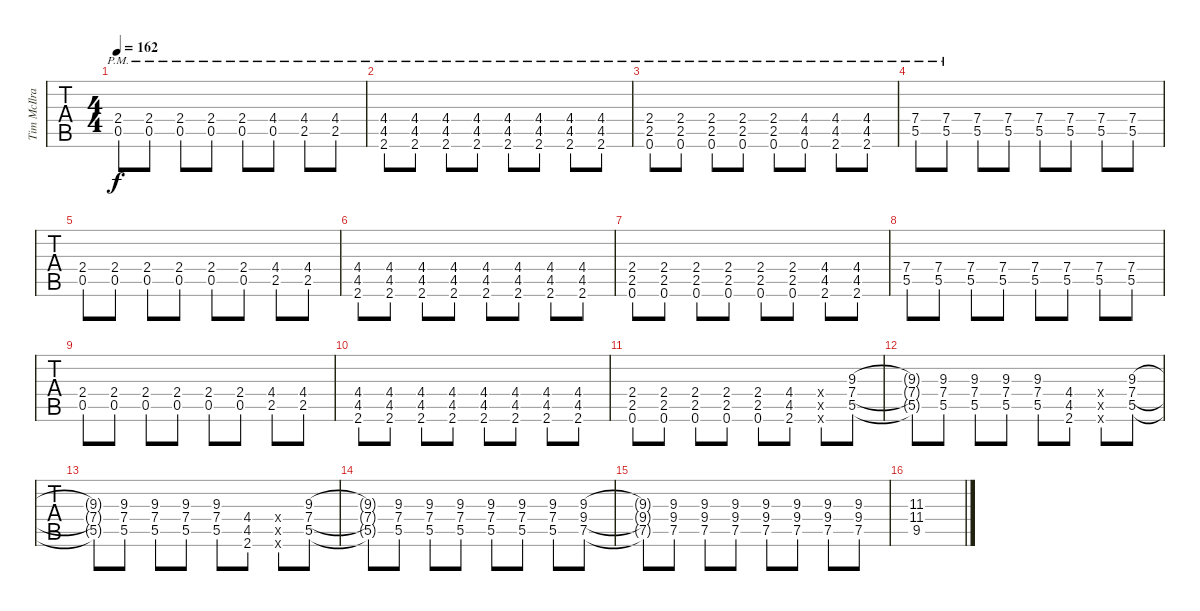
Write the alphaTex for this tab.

\track ("Tim McIlrath - Guitar One" "Tim McIlra") {instrument distortionguitar}
\staff {tabs}
\tuning (Eb4 Bb3 Gb3 Db3 Ab2 Eb2) {hide}
\ts (4 4)
\tempo 162
\clef g2
\ks c
(2.4{pm} 0.5{pm}).8{dy f} (2.4{pm} 0.5{pm}).8 (2.4{pm} 0.5{pm}).8 (2.4{pm} 0.5{pm}).8 (2.4{pm} 0.5{pm}).8 (4.4{pm} 0.5{pm}).8 (4.4{pm} 2.5{pm}).8 (4.4{pm} 2.5{pm}).8 |
(4.4{pm} 4.5{pm} 2.6{pm}).8 (4.4{pm} 4.5{pm} 2.6{pm}).8 (4.4{pm} 4.5{pm} 2.6{pm}).8 (4.4{pm} 4.5{pm} 2.6{pm}).8 (4.4{pm} 4.5{pm} 2.6{pm}).8 (4.4{pm} 4.5{pm} 2.6{pm}).8 (4.4{pm} 4.5{pm} 2.6{pm}).8 (4.4{pm} 4.5{pm} 2.6{pm}).8 |
(2.4{pm} 2.5{pm} 0.6{pm}).8 (2.4{pm} 2.5{pm} 0.6{pm}).8 (2.4{pm} 2.5{pm} 0.6{pm}).8 (2.4{pm} 2.5{pm} 0.6{pm}).8 (2.4{pm} 2.5{pm} 0.6{pm}).8 (4.4{pm} 4.5{pm} 0.6{pm}).8 (4.4{pm} 4.5{pm} 2.6{pm}).8 (4.4{pm} 4.5{pm} 2.6{pm}).8 |
(7.4{pm} 5.5{pm}).8 (7.4{pm} 5.5{pm}).8 (7.4 5.5).8 (7.4 5.5).8 (7.4 5.5).8 (7.4 5.5).8 (7.4 5.5).8 (7.4 5.5).8 |
(2.4 0.5).8 (2.4 0.5).8 (2.4 0.5).8 (2.4 0.5).8 (2.4 0.5).8 (2.4 0.5).8 (4.4 2.5).8 (4.4 2.5).8 |
(4.4 4.5 2.6).8 (4.4 4.5 2.6).8 (4.4 4.5 2.6).8 (4.4 4.5 2.6).8 (4.4 4.5 2.6).8 (4.4 4.5 2.6).8 (4.4 4.5 2.6).8 (4.4 4.5 2.6).8 |
(2.4 2.5 0.6).8 (2.4 2.5 0.6).8 (2.4 2.5 0.6).8 (2.4 2.5 0.6).8 (2.4 2.5 0.6).8 (2.4 2.5 0.6).8 (4.4 4.5 2.6).8 (4.4 4.5 2.6).8 |
(7.4 5.5).8 (7.4 5.5).8 (7.4 5.5).8 (7.4 5.5).8 (7.4 5.5).8 (7.4 5.5).8 (7.4 5.5).8 (7.4 5.5).8 |
(2.4 0.5).8 (2.4 0.5).8 (2.4 0.5).8 (2.4 0.5).8 (2.4 0.5).8 (2.4 0.5).8 (4.4 2.5).8 (4.4 2.5).8 |
(4.4 4.5 2.6).8 (4.4 4.5 2.6).8 (4.4 4.5 2.6).8 (4.4 4.5 2.6).8 (4.4 4.5 2.6).8 (4.4 4.5 2.6).8 (4.4 4.5 2.6).8 (4.4 4.5 2.6).8 |
(2.4 2.5 0.6).8 (2.4 2.5 0.6).8 (2.4 2.5 0.6).8 (2.4 2.5 0.6).8 (2.4 2.5 0.6).8 (4.4 4.5 2.6).8 (2.4{x} 2.5{x} 2.6{x}).8 (9.3 7.4 5.5).8 |
(9.3{t} 7.4{t} 5.5{t}).8 (9.3 7.4 5.5).8 (9.3 7.4 5.5).8 (9.3 7.4 5.5).8 (9.3 7.4 5.5).8 (4.4 4.5 2.6).8 (2.4{x} 2.5{x} 2.6{x}).8 (9.3 7.4 5.5).8 |
(9.3{t} 7.4{t} 5.5{t}).8 (9.3 7.4 5.5).8 (9.3 7.4 5.5).8 (9.3 7.4 5.5).8 (9.3 7.4 5.5).8 (4.4 4.5 2.6).8 (2.4{x} 2.5{x} 2.6{x}).8 (9.3 7.4 5.5).8 |
(9.3{t} 7.4{t} 5.5{t}).8 (9.3 7.4 5.5).8 (9.3 7.4 5.5).8 (9.3 7.4 5.5).8 (9.3 7.4 5.5).8 (9.3 7.4 5.5).8 (9.3 7.4 5.5).8 (9.3 9.4 7.5).8 |
(9.3{t} 9.4{t} 7.5{t}).8 (9.3 9.4 7.5).8 (9.3 9.4 7.5).8 (9.3 9.4 7.5).8 (9.3 9.4 7.5).8 (9.3 9.4 7.5).8 (9.3 9.4 7.5).8 (9.3 9.4 7.5).8 |
(11.3 11.4 9.5).1
